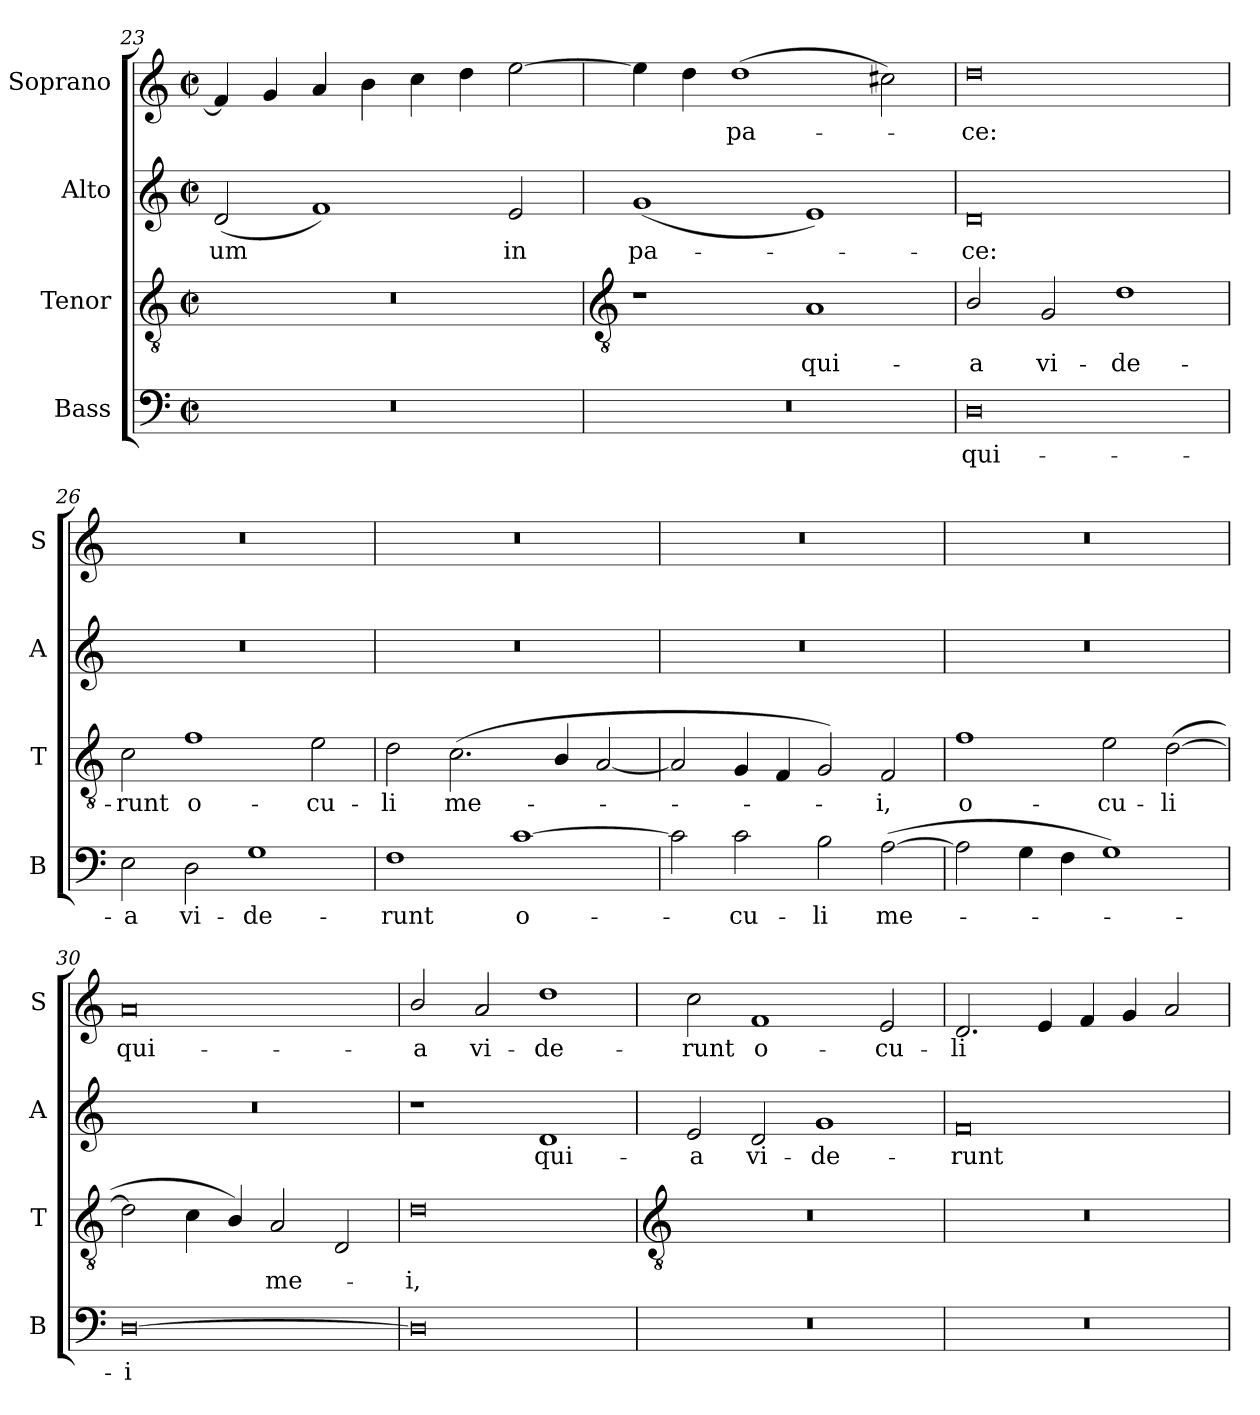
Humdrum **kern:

**kern	**text	**kern	**text	**kern	**text	**kern	**text
*part4	*part4	*part3	*part3	*part2	*part2	*part1	*part1
*staff4	*staff4	*staff3	*staff3	*staff2	*staff2	*staff1	*staff1
*I"Bass	*	*I"Tenor	*	*I"Alto	*	*I"Soprano	*
*I'B	*	*I'T	*	*I'A	*	*I'S	*
*clefF4	*	*clefGv2	*	*clefG2	*	*clefG2	*
*k[]	*	*k[]	*	*k[]	*	*k[]	*
*C:	*	*C:	*	*C:	*	*C:	*
*M4/2	*	*M4/2	*	*M4/2	*	*M4/2	*
*met(c|)	*	*met(c|)	*	*met(c|)	*	*met(c|)	*
=23	=23	=23	=23	=23	=23	=23	=23
!	!	!	!	!	!LO:LY:b	!	!
0r	.	0r	.	(<2d	-um	4f]	.
.	.	.	.	.	.	4g	.
.	.	.	.	1f)	.	4a	.
.	.	.	.	.	.	4b	.
.	.	.	.	.	.	4cc	.
.	.	.	.	.	.	4dd	.
!	!	!	!	!	!LO:LY:b	!	!
.	.	.	.	2e	in	[2ee	.
!!LO:LB:g=z
=24	=24	=24	=24	=24	=24	=24	=24
*	*	*clefGv2	*	*	*	*	*
!	!	!	!	!	!LO:LY:b	!	!
0r	.	1r	.	(<1g	pa-	4ee]	.
.	.	.	.	.	.	4dd	.
!	!	!	!	!	!	!	!LO:LY:b
.	.	.	.	.	.	(>1dd	pa-
!	!	!	!LO:LY:b	!	!	!	!
.	.	1A	qui-	1e)	.	.	.
.	.	.	.	.	.	2cc#X)	.
=25	=25	=25	=25	=25	=25	=25	=25
!	!LO:LY:b	!	!LO:LY:b	!	!LO:LY:b	!	!LO:LY:b
0D	qui-	2B/	-a	0d	ce:	0dd	ce:
!	!	!	!LO:LY:b	!	!	!	!
.	.	2G	vi-	.	.	.	.
!	!	!	!LO:LY:b	!	!	!	!
.	.	1d	-de-	.	.	.	.
=26	=26	=26	=26	=26	=26	=26	=26
!	!LO:LY:b	!	!LO:LY:b	!	!	!	!
2E	-a	2c	-runt	0r	.	0r	.
!	!LO:LY:b	!	!LO:LY:b	!	!	!	!
2D	vi-	1f	o-	.	.	.	.
!	!LO:LY:b	!	!	!	!	!	!
1G	-de-	.	.	.	.	.	.
!	!	!	!LO:LY:b	!	!	!	!
.	.	2e	-cu-	.	.	.	.
=27	=27	=27	=27	=27	=27	=27	=27
!	!LO:LY:b	!	!LO:LY:b	!	!	!	!
1F	-runt	2d	-li	0r	.	0r	.
!	!	!	!LO:LY:b	!	!	!	!
.	.	(<2.c	me-	.	.	.	.
!	!LO:LY:b	!	!	!	!	!	!
[1c	o-	.	.	.	.	.	.
.	.	4B/	.	.	.	.	.
.	.	[2A	.	.	.	.	.
=28	=28	=28	=28	=28	=28	=28	=28
2c]	.	2A]	.	0r	.	0r	.
!	!LO:LY:b	!	!	!	!	!	!
2c	cu-	4G	.	.	.	.	.
.	.	4F	.	.	.	.	.
!	!LO:LY:b	!	!	!	!	!	!
2B	-li	2G)	.	.	.	.	.
!	!LO:LY:b	!	!LO:LY:b	!	!	!	!
(>[2A	me-	2F	i,	.	.	.	.
=29	=29	=29	=29	=29	=29	=29	=29
!	!	!	!LO:LY:b	!	!	!	!
2A]	.	1f	o-	0r	.	0r	.
4G	.	.	.	.	.	.	.
4F	.	.	.	.	.	.	.
!	!	!	!LO:LY:b	!	!	!	!
1G)	.	2e	-cu-	.	.	.	.
!	!	!	!LO:LY:b	!	!	!	!
.	.	(>[2d	-li	.	.	.	.
=30	=30	=30	=30	=30	=30	=30	=30
!	!LO:LY:b	!	!	!	!	!	!LO:LY:b
[0D	i	2d]	.	0r	.	0a	qui-
.	.	4c	.	.	.	.	.
.	.	4B/)	.	.	.	.	.
!	!	!	!LO:LY:b	!	!	!	!
.	.	2A	me-	.	.	.	.
.	.	2D	.	.	.	.	.
=31	=31	=31	=31	=31	=31	=31	=31
!	!	!	!LO:LY:b	!	!	!	!LO:LY:b
0D]	.	0d	i,	1r	.	2b/	-a
!	!	!	!	!	!	!	!LO:LY:b
.	.	.	.	.	.	2a	vi-
!	!	!	!	!	!LO:LY:b	!	!LO:LY:b
.	.	.	.	1d	qui-	1dd	-de-
!!LO:LB:g=z
=32	=32	=32	=32	=32	=32	=32	=32
*	*	*clefGv2	*	*	*	*	*
!	!	!	!	!	!LO:LY:b	!	!LO:LY:b
0r	.	0r	.	2e	-a	2cc	-runt
!	!	!	!	!	!LO:LY:b	!	!LO:LY:b
.	.	.	.	2d	vi-	1f	o-
!	!	!	!	!	!LO:LY:b	!	!
.	.	.	.	1g	-de-	.	.
!	!	!	!	!	!	!	!LO:LY:b
.	.	.	.	.	.	2e	-cu-
=33	=33	=33	=33	=33	=33	=33	=33
!	!	!	!	!	!LO:LY:b	!	!LO:LY:b
0r	.	0r	.	0f	-runt	2.d	-li
.	.	.	.	.	.	4e	.
.	.	.	.	.	.	4f	.
.	.	.	.	.	.	4g	.
.	.	.	.	.	.	2a	.
=	=	=	=	=	=	=	=
*-	*-	*-	*-	*-	*-	*-	*-
